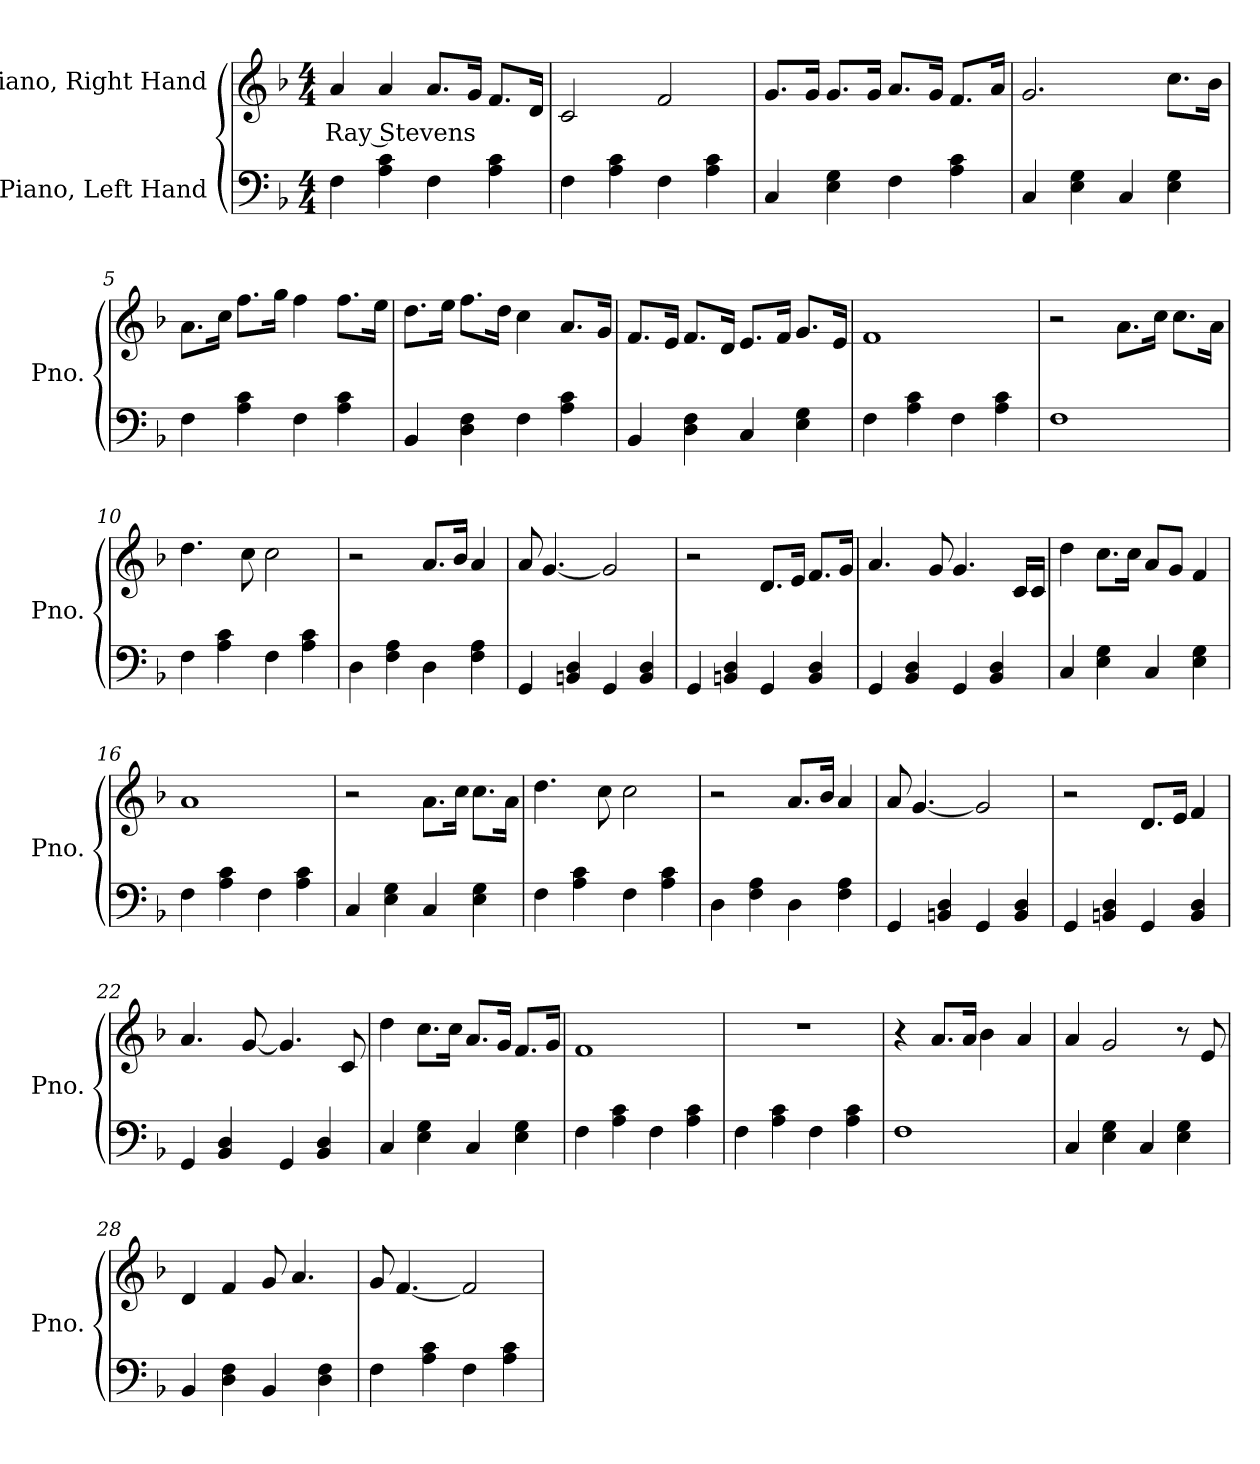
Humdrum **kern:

**kern	**kern	**text
*part2	*part1	*part1
*staff2	*staff1	*staff1
*I"Piano, Left Hand	*I"Piano, Right Hand	*
*I'Pno.	*I'Pno.	*
*clefF4	*clefG2	*
*k[b-]	*k[b-]	*
*M4/4	*M4/4	*
*MM110	*MM110	*
=1	=1	=1
!	!	!LO:LY:b
4F\	4a/	Ray Stevens
4A\ 4c\	4a/	.
4F\	8.a/L	.
.	16g/Jk	.
4A\ 4c\	8.f/L	.
.	16d/Jk	.
=2	=2	=2
4F\	2c/	.
4A\ 4c\	.	.
4F\	2f/	.
4A\ 4c\	.	.
=3	=3	=3
4C/	8.g/L	.
.	16g/Jk	.
4E\ 4G\	8.g/L	.
.	16g/Jk	.
4F\	8.a/L	.
.	16g/Jk	.
4A\ 4c\	8.f/L	.
.	16a/Jk	.
=4	=4	=4
4C/	2.g/	.
4E\ 4G\	.	.
4C/	.	.
4E\ 4G\	8.cc\L	.
.	16b-\Jk	.
!!LO:LB:g=z
=5	=5	=5
4F\	8.a\L	.
.	16cc\Jk	.
4A\ 4c\	8.ff\L	.
.	16gg\Jk	.
4F\	4ff\	.
4A\ 4c\	8.ff\L	.
.	16ee\Jk	.
=6	=6	=6
4BB-/	8.dd\L	.
.	16ee\Jk	.
4D\ 4F\	8.ff\L	.
.	16dd\Jk	.
4F\	4cc\	.
4A\ 4c\	8.a/L	.
.	16g/Jk	.
=7	=7	=7
4BB-/	8.f/L	.
.	16e/Jk	.
4D\ 4F\	8.f/L	.
.	16d/Jk	.
4C/	8.e/L	.
.	16f/Jk	.
4E\ 4G\	8.g/L	.
.	16e/Jk	.
=8	=8	=8
4F\	1f	.
4A\ 4c\	.	.
4F\	.	.
4A\ 4c\	.	.
=9	=9	=9
1F	2r	.
.	8.a\L	.
.	16cc\Jk	.
.	8.cc\L	.
.	16a\Jk	.
!!LO:LB:g=z
=10	=10	=10
4F\	4.dd\	.
4A\ 4c\	.	.
.	8cc\	.
4F\	2cc\	.
4A\ 4c\	.	.
=11	=11	=11
4D\	2r	.
4F\ 4A\	.	.
4D\	8.a/L	.
.	16b-/Jk	.
4F\ 4A\	4a/	.
=12	=12	=12
4GG/	8a/	.
.	[4.g/	.
4BBn/ 4D/	.	.
4GG/	2g/]	.
4BB/ 4D/	.	.
=13	=13	=13
4GG/	2r	.
4BBn/ 4D/	.	.
4GG/	8.d/L	.
.	16e/Jk	.
4BB/ 4D/	8.f/L	.
.	16g/Jk	.
=14	=14	=14
4GG/	4.a/	.
4BB-/ 4D/	.	.
.	8g/	.
4GG/	4.g/	.
4BB-/ 4D/	.	.
.	16c/LL	.
.	16c/JJ	.
=15	=15	=15
4C/	4dd\	.
4E\ 4G\	8.cc\L	.
.	16cc\Jk	.
4C/	8a/L	.
.	8g/J	.
4E\ 4G\	4f/	.
!!LO:LB:g=z
=16	=16	=16
4F\	1a	.
4A\ 4c\	.	.
4F\	.	.
4A\ 4c\	.	.
=17	=17	=17
4C/	2r	.
4E\ 4G\	.	.
4C/	8.a\L	.
.	16cc\Jk	.
4E\ 4G\	8.cc\L	.
.	16a\Jk	.
=18	=18	=18
4F\	4.dd\	.
4A\ 4c\	.	.
.	8cc\	.
4F\	2cc\	.
4A\ 4c\	.	.
=19	=19	=19
4D\	2r	.
4F\ 4A\	.	.
4D\	8.a/L	.
.	16b-/Jk	.
4F\ 4A\	4a/	.
=20	=20	=20
4GG/	8a/	.
.	[4.g/	.
4BBn/ 4D/	.	.
4GG/	2g/]	.
4BB/ 4D/	.	.
=21	=21	=21
4GG/	2r	.
4BBn/ 4D/	.	.
4GG/	8.d/L	.
.	16e/Jk	.
4BB/ 4D/	4f/	.
!!LO:LB:g=z
=22	=22	=22
4GG/	4.a/	.
4BB-/ 4D/	.	.
.	[8g/	.
4GG/	4.g/]	.
4BB-/ 4D/	.	.
.	8c/	.
=23	=23	=23
4C/	4dd\	.
4E\ 4G\	8.cc\L	.
.	16cc\Jk	.
4C/	8.a/L	.
.	16g/Jk	.
4E\ 4G\	8.f/L	.
.	16g/Jk	.
=24	=24	=24
4F\	1f	.
4A\ 4c\	.	.
4F\	.	.
4A\ 4c\	.	.
=25	=25	=25
4F\	1r	.
4A\ 4c\	.	.
4F\	.	.
4A\ 4c\	.	.
=26	=26	=26
1F	4r	.
.	8.a/L	.
.	16a/Jk	.
.	4b-\	.
.	4a/	.
=27	=27	=27
4C/	4a/	.
4E\ 4G\	2g/	.
4C/	.	.
4E\ 4G\	8r	.
.	8e/	.
!!LO:LB:g=z
=28	=28	=28
4BB-/	4d/	.
4D\ 4F\	4f/	.
4BB-/	8g/	.
.	4.a/	.
4D\ 4F\	.	.
=29	=29	=29
4F\	8g/	.
.	[4.f/	.
4A\ 4c\	.	.
4F\	2f/]	.
4A\ 4c\	.	.
=	=	=
*-	*-	*-
